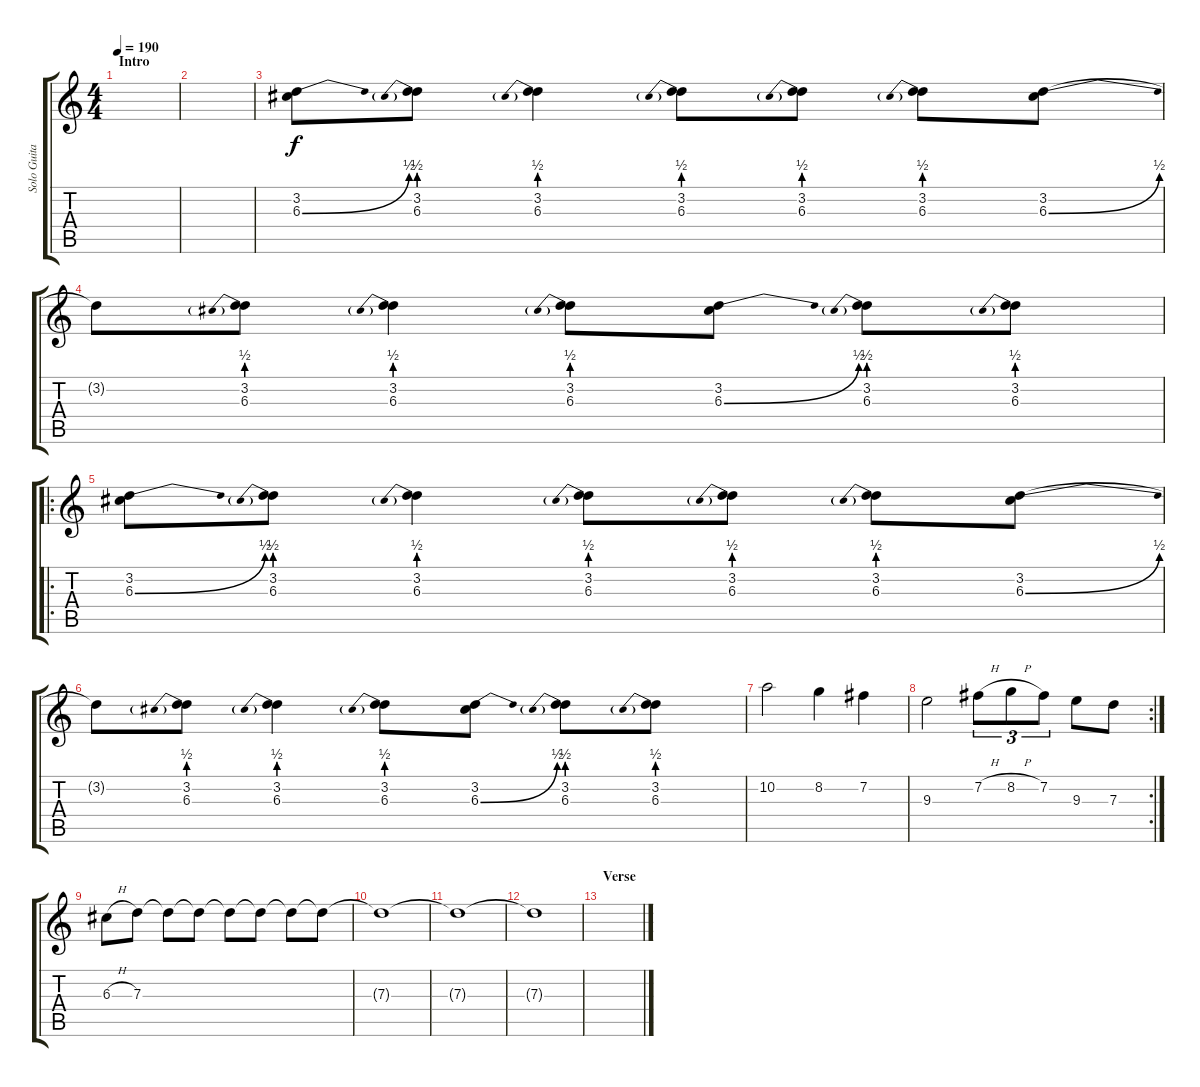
\track ("Solo Guitar" "Solo Guita") {instrument overdrivenguitar}
\staff {score tabs}
\tuning (E4 B3 G3 D3 A2 E2) {hide}
\ts (4 4)
\section ("" "Intro")
\tempo 190
\clef g2
\ks c
|
|
(3.2 6.3{be (bend 0 0 60 2)}).8 (3.2 6.3{be (prebend 0 2 60 2)}).8 (3.2 6.3{be (prebend 0 2 60 2)}).4 (3.2 6.3{be (prebend 0 2 60 2)}).8 (3.2 6.3{be (prebend 0 2 60 2)}).8 (3.2 6.3{be (prebend 0 2 60 2)}).8 (3.2 6.3{be (bend 0 0 60 2)}).8 |
3.2{t}.8 (3.2 6.3{be (prebend 0 2 60 2)}).8 (3.2 6.3{be (prebend 0 2 60 2)}).4 (3.2 6.3{be (prebend 0 2 60 2)}).8 (3.2 6.3{be (bend 0 0 60 2)}).8 (3.2 6.3{be (prebend 0 2 60 2)}).8 (3.2 6.3{be (prebend 0 2 60 2)}).8 |
\ro
(3.2 6.3{be (bend 0 0 60 2)}).8 (3.2 6.3{be (prebend 0 2 60 2)}).8 (3.2 6.3{be (prebend 0 2 60 2)}).4 (3.2 6.3{be (prebend 0 2 60 2)}).8 (3.2 6.3{be (prebend 0 2 60 2)}).8 (3.2 6.3{be (prebend 0 2 60 2)}).8 (3.2 6.3{be (bend 0 0 60 2)}).8 |
3.2{t}.8 (3.2 6.3{be (prebend 0 2 60 2)}).8 (3.2 6.3{be (prebend 0 2 60 2)}).4 (3.2 6.3{be (prebend 0 2 60 2)}).8 (3.2 6.3{be (bend 0 0 60 2)}).8 (3.2 6.3{be (prebend 0 2 60 2)}).8 (3.2 6.3{be (prebend 0 2 60 2)}).8 |
10.2.2 8.2.4 7.2.4 |
\rc 2
9.3.2 7.2{h}.8{tu (3 2)} 8.2{h}.8{tu (3 2)} 7.2.8{tu (3 2)} 9.3.8 7.3.8 |
6.3{h}.8 7.3.8 7.3{t}.8 7.3{t}.8 7.3{t}.8 7.3{t}.8 7.3{t}.8 7.3{t}.8 |
7.3{t}.1 |
7.3{t}.1{volume 0} |
7.3{t}.1 |
\section ("" "Verse")
